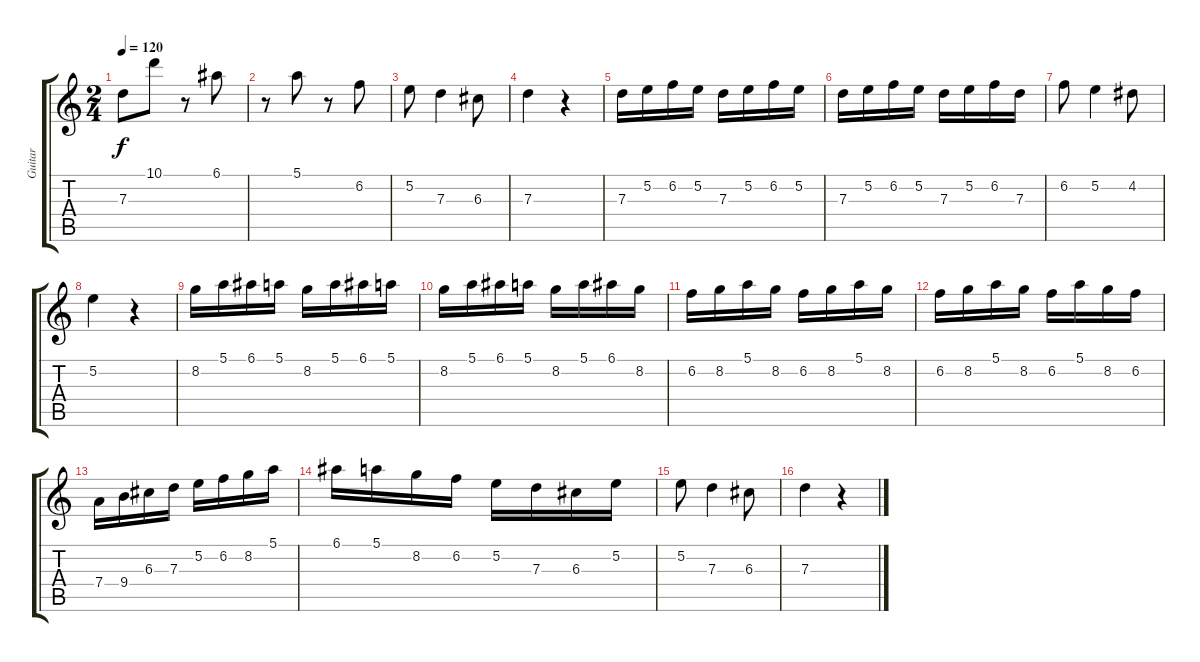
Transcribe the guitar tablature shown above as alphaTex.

\track ("Guitar" "Guitar") {instrument overdrivenguitar}
\staff {score tabs}
\tuning (E4 B3 G3 D3 A2 E2) {hide}
\ts (2 4)
\tempo 120
\clef g2
\ks c
7.3.8{dy f} 10.1.8 r.8 6.1.8 |
r.8 5.1.8 r.8 6.2.8 |
5.2.8 7.3.4 6.3.8 |
7.3.4 r.4 |
7.3.16 5.2.16 6.2.16 5.2.16 7.3.16 5.2.16 6.2.16 5.2.16 |
7.3.16 5.2.16 6.2.16 5.2.16 7.3.16 5.2.16 6.2.16 7.3.16 |
6.2.8 5.2.4 4.2.8 |
5.2.4 r.4 |
8.2.16 5.1.16 6.1.16 5.1.16 8.2.16 5.1.16 6.1.16 5.1.16 |
8.2.16 5.1.16 6.1.16 5.1.16 8.2.16 5.1.16 6.1.16 8.2.16 |
6.2.16 8.2.16 5.1.16 8.2.16 6.2.16 8.2.16 5.1.16 8.2.16 |
6.2.16 8.2.16 5.1.16 8.2.16 6.2.16 5.1.16 8.2.16 6.2.16 |
7.4.16 9.4.16 6.3.16 7.3.16 5.2.16 6.2.16 8.2.16 5.1.16 |
6.1.16 5.1.16 8.2.16 6.2.16 5.2.16 7.3.16 6.3.16 5.2.16 |
5.2.8 7.3.4 6.3.8 |
7.3.4 r.4
